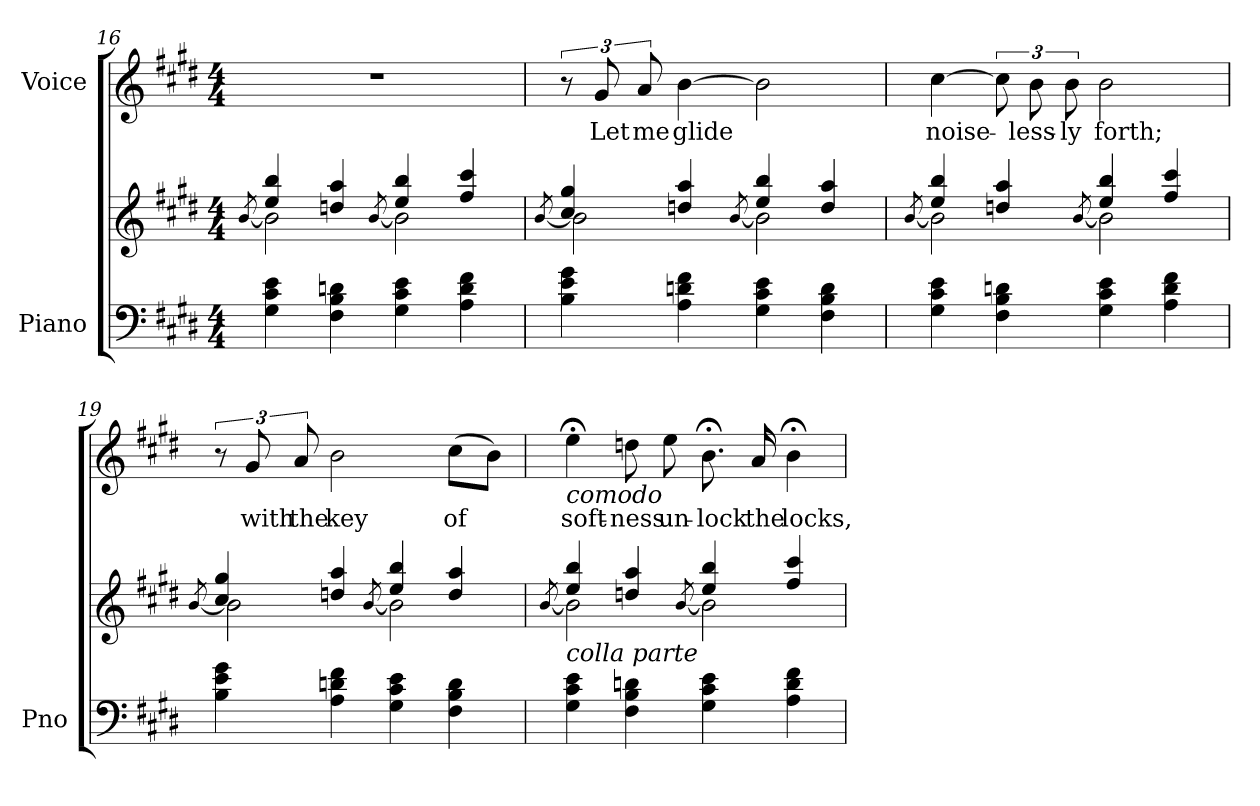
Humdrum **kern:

**kern	**kern	**kern	**text	**dynam
*part2	*part2	*part1	*part1	*part1
*staff3	*staff2	*staff1	*staff1	*staff1
*I"Piano	*	*I"Voice	*	*
*I'Pno	*	*	*	*
*clefF4	*clefG2	*clefG2	*	*
*k[f#c#g#d#]	*k[f#c#g#d#]	*k[f#c#g#d#]	*	*
*M4/4	*M4/4	*M4/4	*	*
=16	=16	=16	=16	=16
*	*^	*	*	*
.	.	[<8qb/	.	.	.
4G#\ 4c#\ 4e\	4ee/ 4bb/	2b\]	1r	.	.
4F#\ 4B\ 4dn\	4ddn/ 4aa/	.	.	.	.
.	.	[<8qb/	.	.	.
4G#\ 4c#\ 4e\	4ee/ 4bb/	2b\]	.	.	.
4A\ 4d\ 4f#\	4ff#/ 4ccc#/	.	.	.	.
=17	=17	=17	=17	=17	=17
.	.	[<8qb/	.	.	.
!	!	!	!	!	!LO:DY:a
!	!	!	!	!	!LO:DY:n=1:a
4B\ 4e\ 4g#\	4cc#/ 4gg#/	2b\]	12r	.	other-dynamics pp
!	!	!	!	!LO:LY:b	!
.	.	.	12g#/	Let	.
!	!	!	!	!LO:LY:b	!
.	.	.	12a/	me	.
!	!	!	!	!LO:LY:b	!
4A\ 4dn\ 4f#\	4ddn/ 4aa/	.	[4b\	glide	.
.	.	[<8qb/	.	.	.
4G#\ 4c#\ 4e\	4ee/ 4bb/	2b\]	2b\]	.	.
4F#\ 4B\ 4d\	4dd/ 4aa/	.	.	.	.
!!LO:LB:g=z
=18	=18	=18	=18	=18	=18
.	.	[<8qb/	.	.	.
!	!	!	!	!LO:LY:b	!
4G#\ 4c#\ 4e\	4ee/ 4bb/	2b\]	[4cc#\	noise-	.
4F#\ 4B\ 4dn\	4ddn/ 4aa/	.	12cc#\]	.	.
!	!	!	!	!LO:LY:b	!
.	.	.	12b\	-less-	.
!	!	!	!	!LO:LY:b	!
.	.	.	12b\	-ly	.
.	.	[<8qb/	.	.	.
!	!	!	!	!LO:LY:b	!
4G#\ 4c#\ 4e\	4ee/ 4bb/	2b\]	2b\	forth;	.
4A\ 4d\ 4f#\	4ff#/ 4ccc#/	.	.	.	.
=19	=19	=19	=19	=19	=19
.	.	[<8qb/	.	.	.
4B\ 4e\ 4g#\	4cc#/ 4gg#/	2b\]	12r	.	.
!	!	!	!	!LO:LY:b	!
.	.	.	12g#/	with	.
!	!	!	!	!LO:LY:b	!
.	.	.	12a/	the	.
!	!	!	!	!LO:LY:b	!
4A\ 4dn\ 4f#\	4ddn/ 4aa/	.	2b\	key	.
.	.	[<8qb/	.	.	.
4G#\ 4c#\ 4e\	4ee/ 4bb/	2b\]	.	.	.
!	!	!	!	!LO:LY:b	!
4F#\ 4B\ 4d\	4dd/ 4aa/	.	(8cc#\L	-of	.
.	.	.	8b\J)	.	.
=20	=20	=20	=20	=20	=20
.	.	[<8qb/	.	.	.
!	!	!	!LO:TX:b:i:t=comodo	!	!
!	!LO:TX:b:i:t=colla parte	!	!	!	!
!	!	!	!	!LO:LY:b	!
4G#\ 4c#\ 4e\	4ee/ 4bb/	2b\]	4ee;<\	soft-	.
!	!	!	!	!LO:LY:b	!
4F#\ 4B\ 4dn\	4ddn/ 4aa/	.	8ddn\	-ness	.
!	!	!	!	!LO:LY:b	!
.	.	.	8ee\	un-	.
.	.	[<8qb/	.	.	.
!	!	!	!	!LO:LY:b	!
4G#\ 4c#\ 4e\	4ee/ 4bb/	2b\]	8.b;<\	-lock	.
!	!	!	!	!LO:LY:b	!
.	.	.	16a/	the	.
!	!	!	!	!LO:LY:b	!
4A\ 4d\ 4f#\	4ff#/ 4ccc#/	.	4b;<\	locks,	.
*	*v	*v	*	*	*
=	=	=	=	=
*-	*-	*-	*-	*-
